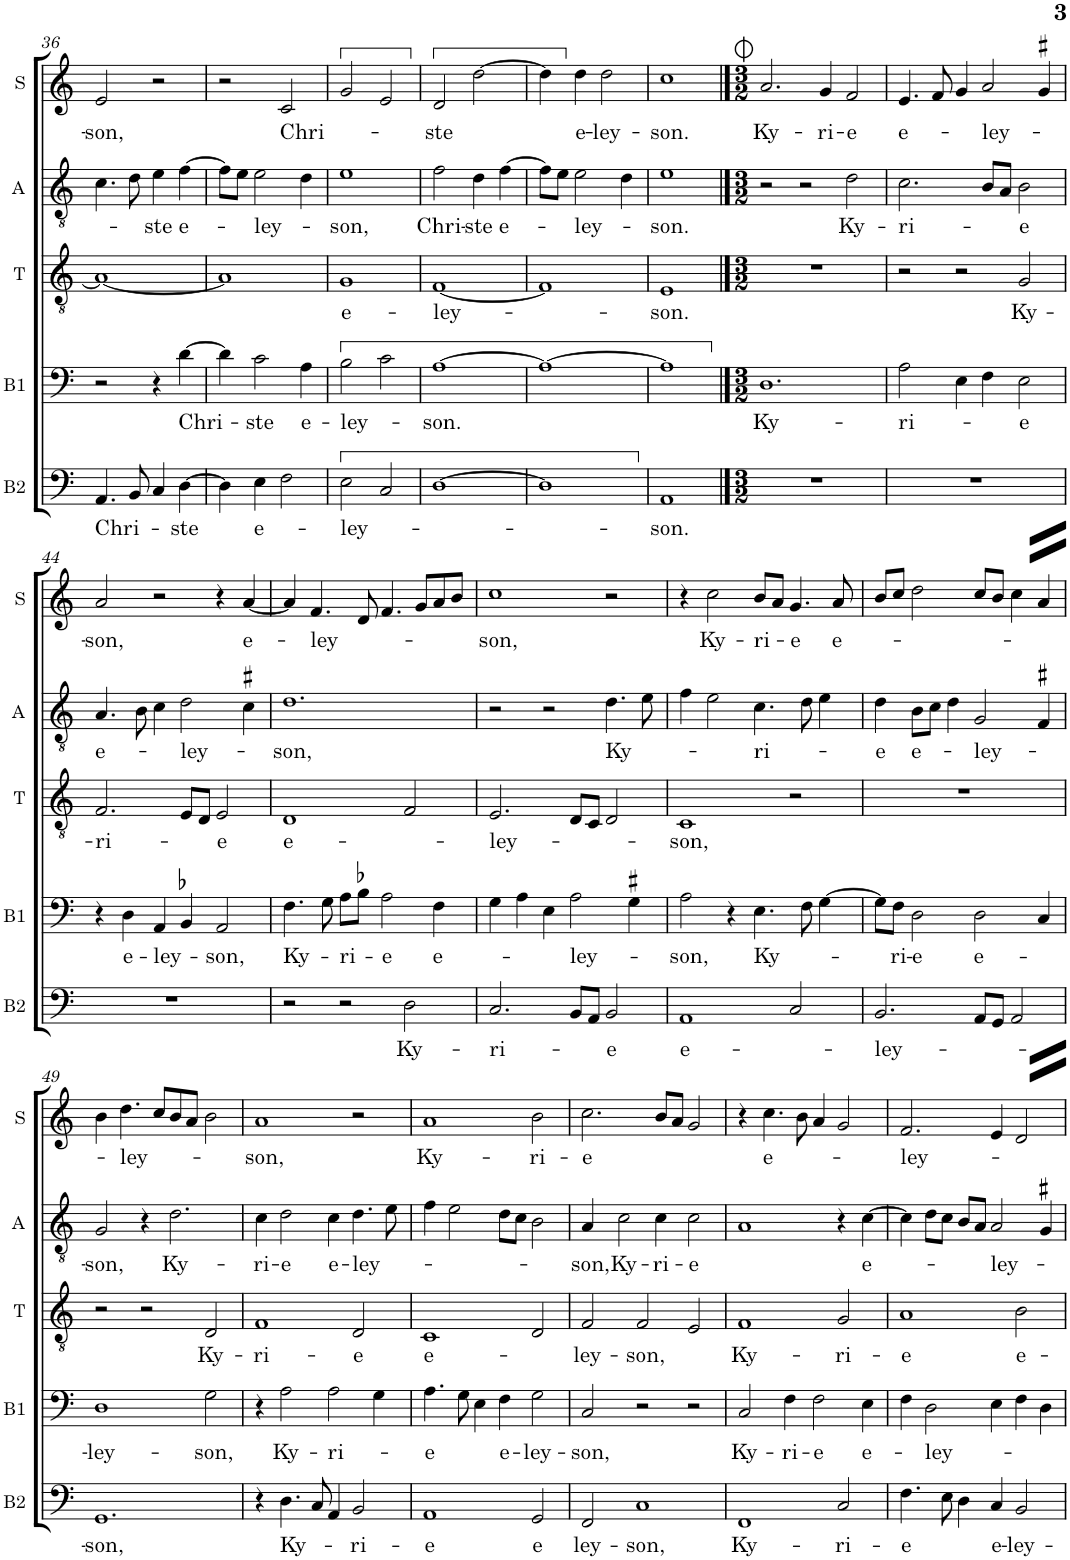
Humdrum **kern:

**kern	**text	**kern	**text	**kern	**text	**kern	**text	**kern	**text
*part5	*part5	*part4	*part4	*part3	*part3	*part2	*part2	*part1	*part1
*staff5	*staff5	*staff4	*staff4	*staff3	*staff3	*staff2	*staff2	*staff1	*staff1
*I"B2	*	*I"B1	*	*I"T	*	*I"A	*	*I"S	*
*I'B2	*	*I'B1	*	*I'T	*	*I'A	*	*I'S	*
!!LO:PB:g=z
*clefF4	*	*clefF4	*	*clefGv2	*	*clefGv2	*	*clefG2	*
*k[]	*	*k[]	*	*k[]	*	*k[]	*	*k[]	*
*M2/2	*	*M2/2	*	*M2/2	*	*M2/2	*	*M2/2	*
*met(c|)	*	*met(c|)	*	*met(c|)	*	*met(c|)	*	*met(c|)	*
=36	=36	=36	=36	=36	=36	=36	=36	=36	=36
!	!LO:LY:b	!	!	!	!	!	!	!	!LO:LY:b
4.AA/	Chri-	2r	.	1A_	.	4.c\	.	2e/	-son,
8BB/	.	.	.	.	.	8d\	.	.	.
!	!	!	!	!	!	!	!LO:LY:b	!	!
4C/	.	4r	.	.	.	4e\	-ste	2r	.
!	!LO:LY:b	!	!LO:LY:b	!	!	!	!LO:LY:b	!	!
[4D\	-ste	[4d\	Chri-	.	.	[4f\	e-	.	.
=37	=37	=37	=37	=37	=37	=37	=37	=37	=37
4D\]	.	4d\]	.	1A]	.	8f\L]	.	2r	.
.	.	.	.	.	.	8e\J	.	.	.
!	!LO:LY:b	!	!LO:LY:b	!	!	!	!LO:LY:b	!	!
4E\	e-	2c\	-ste	.	.	2e\	ley-	.	.
!	!	!	!	!	!	!	!	!	!LO:LY:b
2F\	.	.	.	.	.	.	.	2c/	Chri-
!	!	!	!LO:LY:b	!	!	!	!	!	!
.	.	4A\	e-	.	.	4d\	.	.	.
=38	=38	=38	=38	=38	=38	=38	=38	=38	=38
!	!LO:LY:b	!	!LO:LY:b	!	!LO:LY:b	!	!LO:LY:b	!	!
2E\	-ley-	2B\	-ley-	1G	e-	1e	-son,	2g/	.
2C/	.	2c\	.	.	.	.	.	2e/	.
=39	=39	=39	=39	=39	=39	=39	=39	=39	=39
!	!	!	!LO:LY:b	!	!LO:LY:b	!	!LO:LY:b	!	!LO:LY:b
[1D	.	[1A	-son.	[1F	-ley-	2f\	Chri-	2d/	-ste
!	!	!	!	!	!	!	!LO:LY:b	!	!
.	.	.	.	.	.	4d\	-ste	[2dd\	.
!	!	!	!	!	!	!	!LO:LY:b	!	!
.	.	.	.	.	.	[4f\	e-	.	.
=40	=40	=40	=40	=40	=40	=40	=40	=40	=40
1D]	.	1A_	.	1F]	.	8f\L]	.	4dd\]	.
.	.	.	.	.	.	8e\J	.	.	.
!	!	!	!	!	!	!	!LO:LY:b	!	!LO:LY:b
.	.	.	.	.	.	2e\	-ley-	4dd\	e-
!	!	!	!	!	!	!	!	!	!LO:LY:b
.	.	.	.	.	.	.	.	2dd\	-ley-
.	.	.	.	.	.	4d\	.	.	.
=41	=41	=41	=41	=41	=41	=41	=41	=41	=41
!	!LO:LY:b	!	!	!	!LO:LY:b	!	!LO:LY:b	!	!LO:LY:b
1AA	-son.	1A]	.	1E	-son.	1e	-son.	1cc	-son.
==42	==42	==42	==42	==42	==42	==42	==42	==42	==42
*M3/2	*	*M3/2	*	*M3/2	*	*M3/2	*	*M3/2	*
!	!	!	!LO:LY:b	!	!	!	!	!	!LO:LY:b
1.r	.	1.D	Ky-	1.r	.	2r	.	2.a/	Ky-
.	.	.	.	.	.	2r	.	.	.
!	!	!	!	!	!	!	!	!	!LO:LY:b
.	.	.	.	.	.	.	.	4g/	-ri-
!	!	!	!	!	!	!	!LO:LY:b	!	!LO:LY:b
.	.	.	.	.	.	2d\	Ky-	2f/	-e
=43	=43	=43	=43	=43	=43	=43	=43	=43	=43
!	!	!	!LO:LY:b	!	!	!	!LO:LY:b	!	!LO:LY:b
1.r	.	2A\	-ri-	2r	.	2.c\	-ri-	4.e/	e-
.	.	.	.	.	.	.	.	8f/	.
.	.	4E\	.	2r	.	.	.	4g/	.
!	!	!	!	!	!	!	!	!	!LO:LY:b
.	.	4F\	.	.	.	8B/L	.	2a/	-ley-
.	.	.	.	.	.	8A/J	.	.	.
!	!	!	!LO:LY:b	!	!LO:LY:b	!	!LO:LY:b	!	!
.	.	2E\	-e	2G/	Ky-	2B\	-e	.	.
.	.	.	.	.	.	.	.	4g#X/	.
!!LO:LB:g=z
=44	=44	=44	=44	=44	=44	=44	=44	=44	=44
!	!	!	!	!	!LO:LY:b	!	!LO:LY:b	!	!LO:LY:b
1.r	.	4r	.	2.F/	-ri-	4.A/	e-	2a/	-son,
!	!	!	!LO:LY:b	!	!	!	!	!	!
.	.	4D\	e-	.	.	.	.	.	.
.	.	.	.	.	.	8B\	.	.	.
!	!	!	!LO:LY:b	!	!	!	!	!	!
.	.	4AA/	-ley-	.	.	4c\	.	2r	.
!	!	!	!	!	!	!	!LO:LY:b	!	!
.	.	4BB-X/	.	8E/L	.	2d\	-ley-	.	.
.	.	.	.	8D/J	.	.	.	.	.
!	!	!	!LO:LY:b	!	!LO:LY:b	!	!	!	!
.	.	2AA/	-son,	2E/	e	.	.	4r	.
!	!	!	!	!	!	!	!	!	!LO:LY:b
.	.	.	.	.	.	4c#X\	.	[4a/	e-
=45	=45	=45	=45	=45	=45	=45	=45	=45	=45
!	!	!	!LO:LY:b	!	!LO:LY:b	!	!LO:LY:b	!	!
2r	.	4.F\	Ky-	1D	e-	1.d	-son,	4a/]	.
!	!	!	!	!	!	!	!	!	!LO:LY:b
.	.	.	.	.	.	.	.	4.f/	-ley-
.	.	8G\	.	.	.	.	.	.	.
!	!	!	!LO:LY:b	!	!	!	!	!	!
2r	.	8A\L	-ri-	.	.	.	.	.	.
.	.	8B-X\J	.	.	.	.	.	8d/	.
!	!	!	!LO:LY:b	!	!	!	!	!	!
.	.	2A\	-e	.	.	.	.	4.f/	.
!	!LO:LY:b	!	!	!	!	!	!	!	!
2D\	Ky-	.	.	2F/	.	.	.	.	.
.	.	.	.	.	.	.	.	8g/L	.
!	!	!	!LO:LY:b	!	!	!	!	!	!
.	.	4F\	e-	.	.	.	.	8a/	.
.	.	.	.	.	.	.	.	8b/J	.
=46	=46	=46	=46	=46	=46	=46	=46	=46	=46
!	!LO:LY:b	!	!	!	!LO:LY:b	!	!	!	!LO:LY:b
2.C/	-ri-	4G\	.	2.E/	-ley-	2r	.	1cc	-son,
.	.	4A\	.	.	.	.	.	.	.
.	.	4E\	.	.	.	2r	.	.	.
!	!	!	!LO:LY:b	!	!	!	!	!	!
8BB/L	.	2A\	-ley-	8D/L	.	.	.	.	.
8AA/J	.	.	.	8C/J	.	.	.	.	.
!	!LO:LY:b	!	!	!	!	!	!LO:LY:b	!	!
2BB/	-e	.	.	2D/	.	4.d\	Ky-	2r	.
.	.	4G#X\	.	.	.	.	.	.	.
.	.	.	.	.	.	8e\	.	.	.
=47	=47	=47	=47	=47	=47	=47	=47	=47	=47
!	!LO:LY:b	!	!LO:LY:b	!	!LO:LY:b	!	!	!	!
1AA	e-	2A\	-son,	1C	-son,	4f\	.	4r	.
!	!	!	!	!	!	!	!	!	!LO:LY:b
.	.	.	.	.	.	2e\	.	2cc\	Ky-
.	.	4r	.	.	.	.	.	.	.
!	!	!	!LO:LY:b	!	!	!	!LO:LY:b	!	!LO:LY:b
.	.	4.E\	Ky-	.	.	4.c\	-ri-	8b/L	-ri-
.	.	.	.	.	.	.	.	8a/J	.
!	!	!	!	!	!	!	!	!	!LO:LY:b
2C/	.	.	.	2r	.	.	.	4.g/	-e
.	.	8F\	.	.	.	8d\	.	.	.
.	.	[4G\	.	.	.	4e\	.	.	.
!	!	!	!	!	!	!	!	!	!LO:LY:b
.	.	.	.	.	.	.	.	8a/	e-
=48	=48	=48	=48	=48	=48	=48	=48	=48	=48
!	!LO:LY:b	!	!	!	!	!	!LO:LY:b	!	!
2.BB/	-ley-	8G\L]	.	1.r	.	4d\	-e	8b/L	.
!	!	!	!LO:LY:b	!	!	!	!	!	!
.	.	8F\J	-ri-	.	.	.	.	8cc/J	.
!	!	!	!LO:LY:b	!	!	!	!LO:LY:b	!	!
.	.	2D\	-e	.	.	8B\L	e-	2dd\	.
.	.	.	.	.	.	8c\J	.	.	.
.	.	.	.	.	.	4d\	.	.	.
!	!	!	!LO:LY:b	!	!	!	!LO:LY:b	!	!
8AA/L	.	2D\	e-	.	.	2G/	-ley-	8cc/L	.
8GG/J	.	.	.	.	.	.	.	8b/J	.
2AA/	.	.	.	.	.	.	.	4cc\	.
.	.	4C/	.	.	.	4F#X/	.	4a/	.
!!LO:LB:g=z
=49	=49	=49	=49	=49	=49	=49	=49	=49	=49
!	!LO:LY:b	!	!LO:LY:b	!	!	!	!LO:LY:b	!	!
1.GG	-son,	1D	-ley-	2r	.	2G/	-son,	4b\	.
!	!	!	!	!	!	!	!	!	!LO:LY:b
.	.	.	.	.	.	.	.	4.dd\	-ley-
.	.	.	.	2r	.	4r	.	.	.
.	.	.	.	.	.	.	.	8cc/L	.
!	!	!	!	!	!	!	!LO:LY:b	!	!
.	.	.	.	.	.	2.d\	Ky-	8b/	.
.	.	.	.	.	.	.	.	8a/J	.
!	!	!	!LO:LY:b	!	!LO:LY:b	!	!	!	!
.	.	2G\	-son,	2D/	Ky-	.	.	2b\	.
=50	=50	=50	=50	=50	=50	=50	=50	=50	=50
!	!	!	!	!	!LO:LY:b	!	!LO:LY:b	!	!LO:LY:b
4r	.	4r	.	1F	-ri-	4c\	-ri-	1a	-son,
!	!LO:LY:b	!	!LO:LY:b	!	!	!	!LO:LY:b	!	!
4.D\	Ky-	2A\	Ky-	.	.	2d\	-e	.	.
8C/	.	.	.	.	.	.	.	.	.
!	!	!	!LO:LY:b	!	!	!	!LO:LY:b	!	!
4AA/	.	2A\	-ri-	.	.	4c\	e-	.	.
!	!LO:LY:b	!	!	!	!LO:LY:b	!	!LO:LY:b	!	!
2BB/	-ri-	.	.	2D/	-e	4.d\	-ley-	2r	.
.	.	4G\	.	.	.	.	.	.	.
.	.	.	.	.	.	8e\	.	.	.
=51	=51	=51	=51	=51	=51	=51	=51	=51	=51
!	!LO:LY:b	!	!LO:LY:b	!	!LO:LY:b	!	!	!	!LO:LY:b
1AA	-e	4.A\	-e	1C	e-	4f\	.	1a	Ky-
.	.	.	.	.	.	2e\	.	.	.
.	.	8G\	.	.	.	.	.	.	.
.	.	4E\	.	.	.	.	.	.	.
!	!	!	!LO:LY:b	!	!	!	!	!	!
.	.	4F\	e-	.	.	8d\L	.	.	.
.	.	.	.	.	.	8c\J	.	.	.
!	!LO:LY:b	!	!LO:LY:b	!	!	!	!	!	!LO:LY:b
2GG/	e	2G\	-ley-	2D/	.	2B\	.	2b\	-ri-
=52	=52	=52	=52	=52	=52	=52	=52	=52	=52
!	!LO:LY:b	!	!LO:LY:b	!	!LO:LY:b	!	!LO:LY:b	!	!LO:LY:b
2FF/	ley-	2C/	-son,	2F/	-ley-	4A/	-son,	2.cc\	-e
!	!	!	!	!	!	!	!LO:LY:b	!	!
.	.	.	.	.	.	2c\	Ky-	.	.
!	!LO:LY:b	!	!	!	!LO:LY:b	!	!	!	!
1C	-son,	2r	.	2F/	-son,	.	.	.	.
!	!	!	!	!	!	!	!LO:LY:b	!	!
.	.	.	.	.	.	4c\	-ri-	8b/L	.
.	.	.	.	.	.	.	.	8a/J	.
!	!	!	!	!	!	!	!LO:LY:b	!	!
.	.	2r	.	2E/	.	2c\	-e	2g/	.
=53	=53	=53	=53	=53	=53	=53	=53	=53	=53
!	!LO:LY:b	!	!LO:LY:b	!	!LO:LY:b	!	!	!	!
1FF	Ky-	2C/	Ky-	1F	Ky-	1A	.	4r	.
!	!	!	!	!	!	!	!	!	!LO:LY:b
.	.	.	.	.	.	.	.	4.cc\	e-
!	!	!	!LO:LY:b	!	!	!	!	!	!
.	.	4F\	-ri-	.	.	.	.	.	.
.	.	.	.	.	.	.	.	8b\	.
!	!	!	!LO:LY:b	!	!	!	!	!	!
.	.	2F\	-e	.	.	.	.	4a/	.
!	!LO:LY:b	!	!	!	!LO:LY:b	!	!	!	!
2C/	-ri-	.	.	2G/	-ri-	4r	.	2g/	.
!	!	!	!LO:LY:b	!	!	!	!LO:LY:b	!	!
.	.	4E\	e-	.	.	[4c\	e-	.	.
=54	=54	=54	=54	=54	=54	=54	=54	=54	=54
!	!LO:LY:b	!	!	!	!LO:LY:b	!	!	!	!LO:LY:b
4.F\	-e	4F\	.	1A	-e	4c\]	.	2.f/	-ley-
!	!	!	!LO:LY:b	!	!	!	!	!	!
.	.	2D\	ley-	.	.	8d\L	.	.	.
8E\	.	.	.	.	.	8c\J	.	.	.
4D\	.	.	.	.	.	8B/L	.	.	.
.	.	.	.	.	.	8A/J	.	.	.
!	!LO:LY:b	!	!	!	!	!	!LO:LY:b	!	!
4C/	e-	4E\	.	.	.	2A/	-ley-	4e/	.
!	!LO:LY:b	!	!	!	!LO:LY:b	!	!	!	!
2BB/	-ley-	4F\	.	2B\	e-	.	.	2d/	.
.	.	4D\	.	.	.	4G#X/	.	.	.
=	=	=	=	=	=	=	=	=	=
*-	*-	*-	*-	*-	*-	*-	*-	*-	*-
